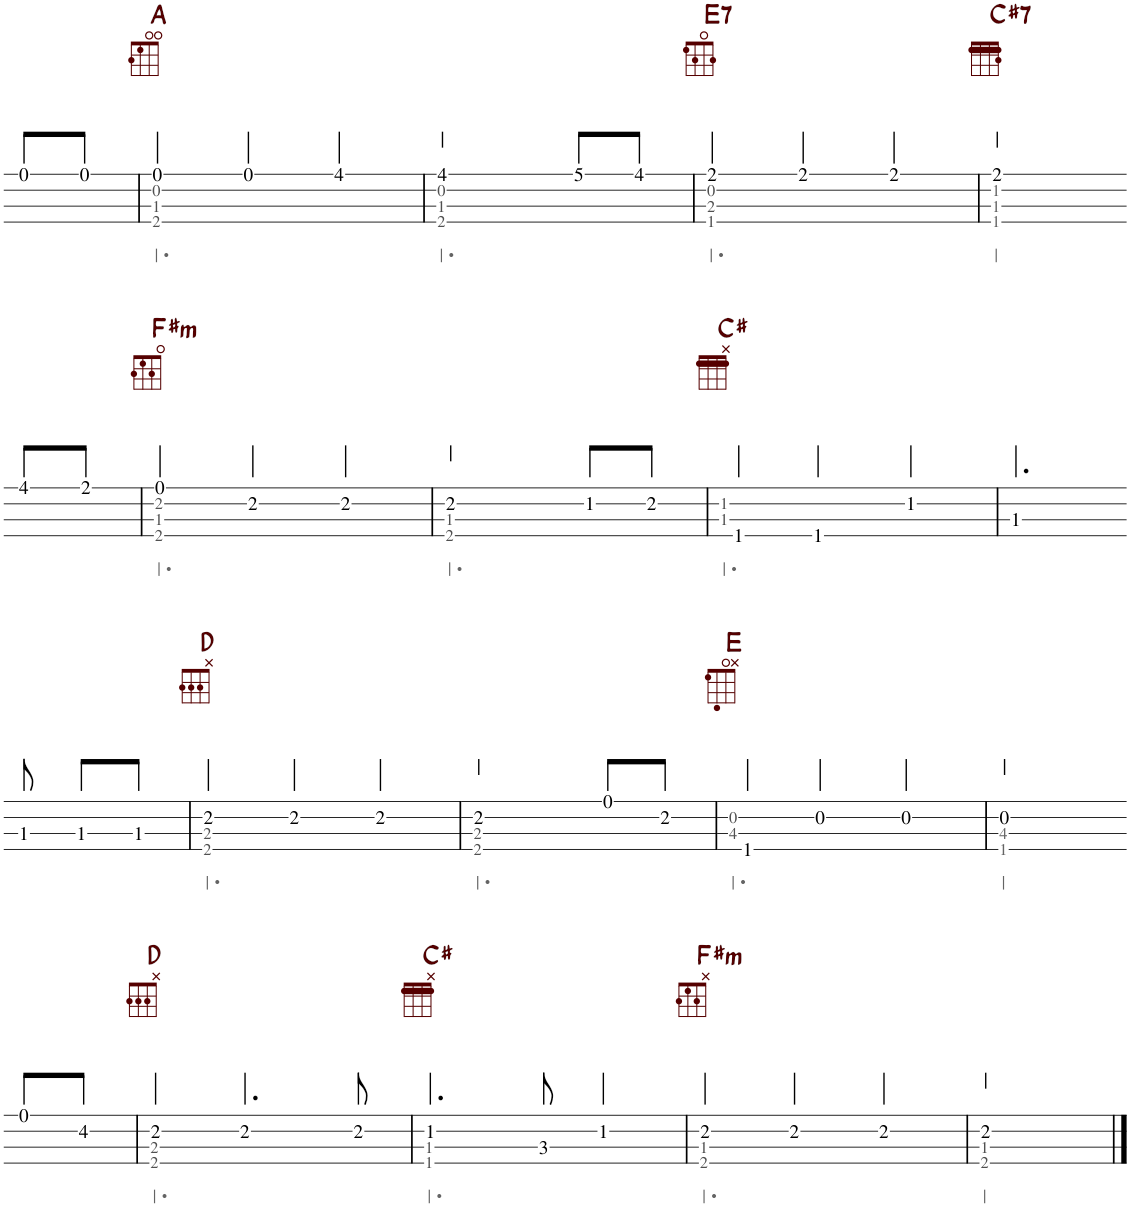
**kern	**harte
*part1	*part1
*staff1	*
*I"Ukulélé [Tablature]	*
!!LO:PB:g=z
*k[]	*
*M3/4	*
=21	=21
8a/L	.
8a/J	.
=22	=22
*^	*
4a/	2.a!i\ 2.c#!i\ 2.e!i\	A:maj
4a/	.	.
4cc#/	.	.
=23	=23	=23
2cc#/	2.a!i\ 2.c#!i\ 2.e!i\	.
8dd/L	.	.
8cc#/J	.	.
=24	=24	=24
!	!	!LO:H:kt=7
4b/	2.g#!i\ 2.d!i\ 2.e!i\	E:7
4b/	.	.
4b/	.	.
=25	=25	=25
!	!	!LO:H:kt=7
2b/	2g#!j\ 2c#!j\ 2f!j\	C#:7
*v	*v	*
!!LO:LB:g=z
=26-	=26-
8cc#/L	.
8b/J	.
=27	=27
*^	*
!	!	!LO:H:kt=m
4a/	2.a!i\ 2.c#!i\ 2.f#!i\	F#:min
4f#/	.	.
4f#/	.	.
=28	=28	=28
2f#/	2.a!i\ 2.c#!i\	.
8e#/L	.	.
8f#/J	.	.
=29	=29	=29
4g#/	2.c#!i\ 2.e#!i\	C#:maj
4g#/	.	.
4e#/	.	.
*v	*v	*
=30	=30
4.c#/	.
!!LO:LB:g=z
=31-	=31-
8c#/	.
8c#/L	.
8c#/J	.
=32	=32
*^	*
4f#/	2.a!i\ 2.d!i\	D:maj
4f#/	.	.
4f#/	.	.
=33	=33	=33
2f#/	2.a!i\ 2.d!i\	.
8a/L	.	.
8f#/J	.	.
=34	=34	=34
4g#/	2.e!i\ 2.e!i\	E:maj
4e/	.	.
4e/	.	.
=35	=35	=35
2e/	2g#!j\ 2e!j\	.
*v	*v	*
!!LO:LB:g=z
=36-	=36-
8a/L	.
8g#/J	.
=37	=37
*^	*
4f#/	2.a!i\ 2.d!i\	D:maj
4.f#/	.	.
8f#/	.	.
=38	=38	=38
4.e#/	2.g#!i\ 2.c#!i\	C#:maj
8d#/	.	.
4e#/	.	.
=39	=39	=39
!	!	!LO:H:kt=m
4f#/	2.a!i\ 2.c#!i\	F#:min
4f#/	.	.
4f#/	.	.
=40	=40	=40
2f#/	2a!i\ 2c#!i\	.
*v	*v	*
==	==
*-	*-
